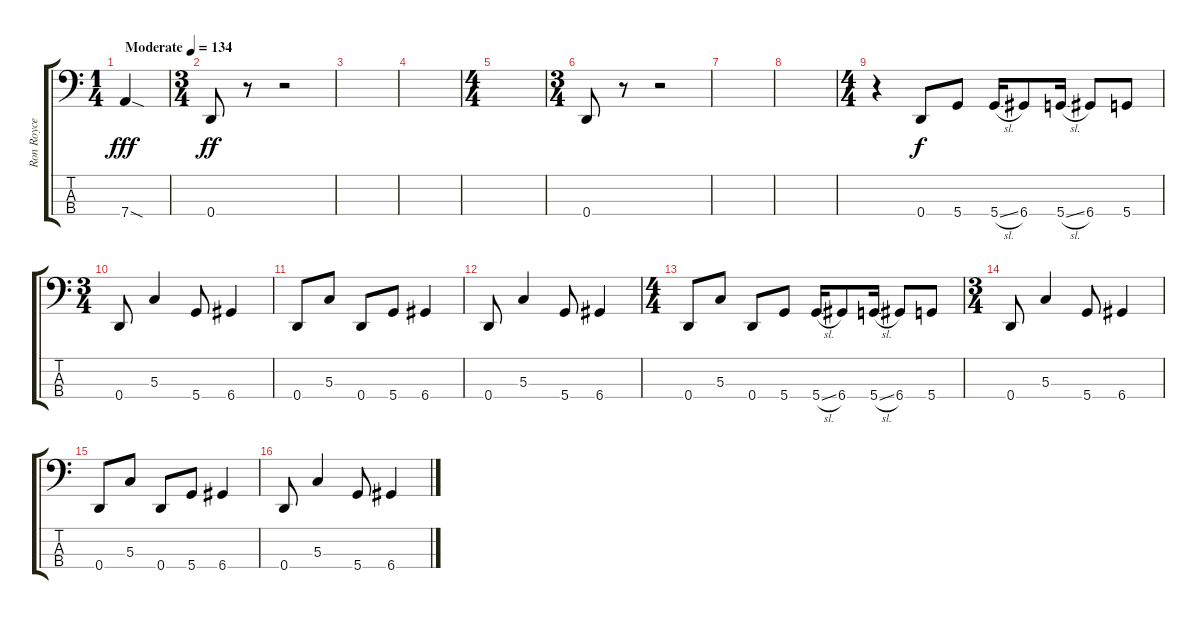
\track ("Ron Royce" "Ron Royce") {instrument electricbassfinger}
\staff {score tabs}
\tuning (F2 C2 G1 D1) {hide}
\ts (1 4)
\tempo (134 "Moderate")
\clef f4
\ks c
7.4{sod}.4{dy fff instrument electricbassfinger} |
\ts (3 4)
0.4.8{dy ff} r.8 r.2 |
|
|
\ts (4 4)
|
\ts (3 4)
0.4.8 r.8 r.2 |
|
|
\ts (4 4)
r.4 0.4.8{dy f} 5.4.8 5.4{sl}.16 6.4.8 5.4{sl}.16 6.4.8 5.4.8 |
\ts (3 4)
0.4.8 5.3.4 5.4.8 6.4.4 |
0.4.8 5.3.8 0.4.8 5.4.8 6.4.4 |
0.4.8 5.3.4 5.4.8 6.4.4 |
\ts (4 4)
0.4.8 5.3.8 0.4.8 5.4.8 5.4{sl}.16 6.4.8 5.4{sl}.16 6.4.8 5.4.8 |
\ts (3 4)
0.4.8 5.3.4 5.4.8 6.4.4 |
0.4.8 5.3.8 0.4.8 5.4.8 6.4.4 |
0.4.8 5.3.4 5.4.8 6.4.4
